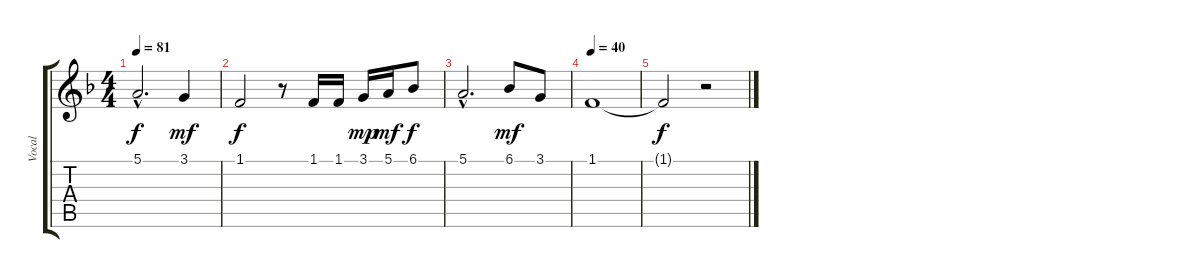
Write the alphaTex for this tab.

\track ("Vocal" "Vocal") {instrument clarinet}
\staff {score tabs}
\tuning (E4 B3 G3 D3 A2 E2) {hide}
\ts (4 4)
\tempo 81
\clef g2
\ks f
5.1{hac}.2{d dy f} 3.1.4{dy mf} |
1.1.2{dy f} r.8 1.1.16 1.1.16 3.1.16{dy mp} 5.1.16{dy mf} 6.1.8{dy f} |
5.1{hac}.2{d} 6.1.8{dy mf} 3.1.8 |
\tempo 40
1.1.1 |
1.1{t}.2{dy f} r.2
